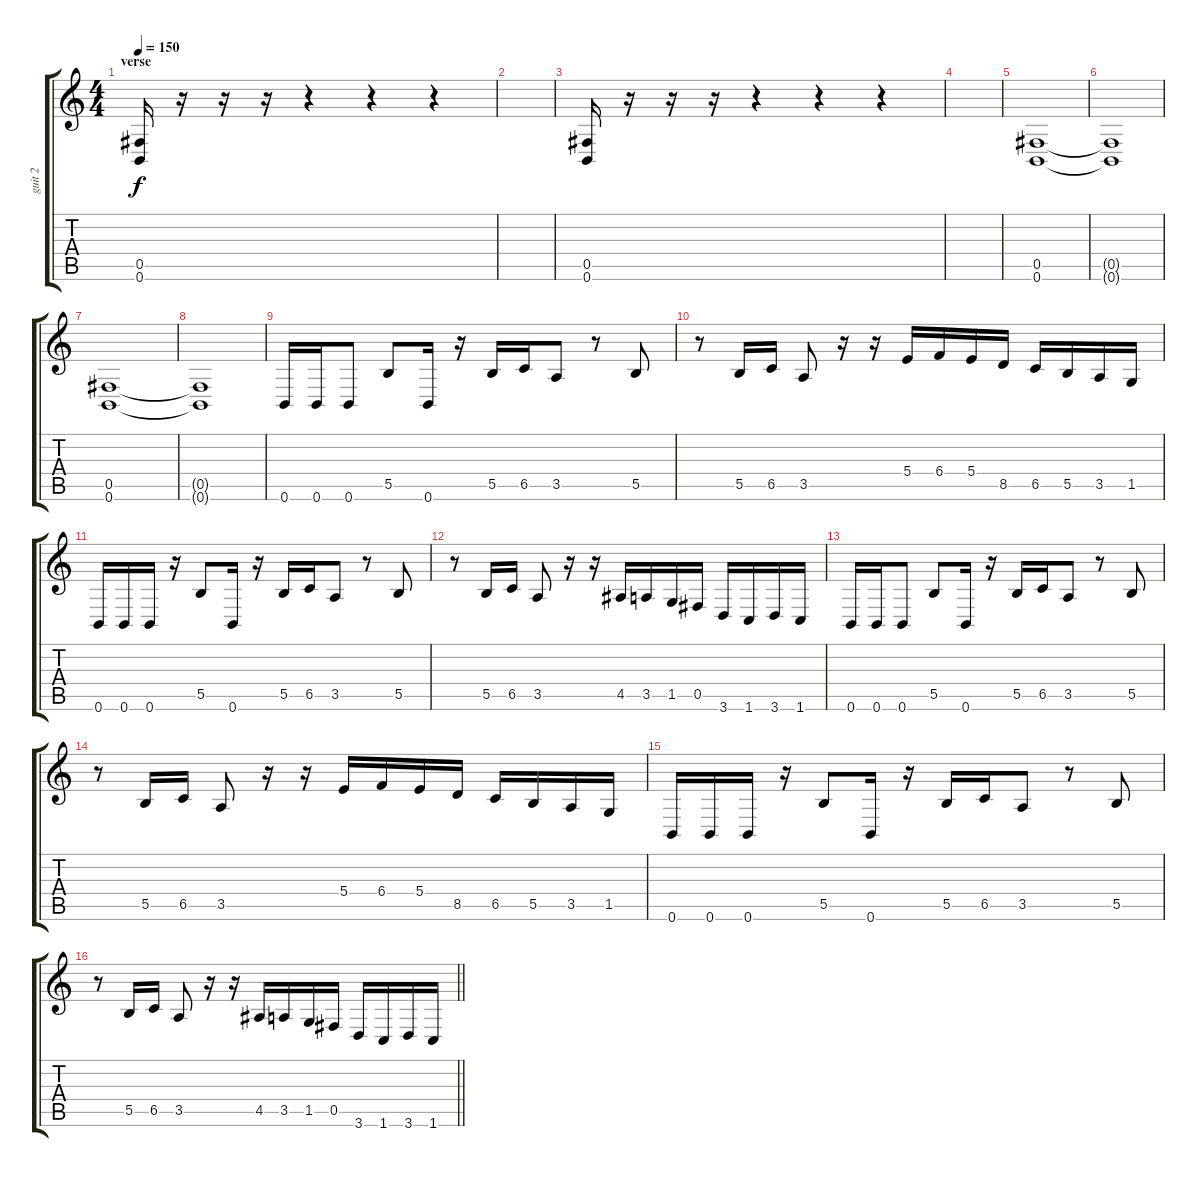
\track ("guit 2" "guit 2") {instrument distortionguitar}
\staff {score tabs}
\tuning (Db4 Ab3 E3 B2 Gb2 B1) {hide}
\ts (4 4)
\section ("" "verse")
\tempo 150
\clef g2
\ks c
(0.5 0.6).16{dy f} r.16 r.16 r.16 r.4 r.4 r.4 |
|
(0.5 0.6).16 r.16 r.16 r.16 r.4 r.4 r.4 |
|
(0.5 0.6).1 |
(0.5{t} 0.6{t}).1 |
(0.5 0.6).1 |
(0.5{t} 0.6{t}).1 |
0.6.16 0.6.16 0.6.8 5.5.8 0.6.16 r.16 5.5.16 6.5.16 3.5.8 r.8 5.5.8 |
r.8 5.5.16 6.5.16 3.5.8 r.16 r.16 5.4.16 6.4.16 5.4.16 8.5.16 6.5.16 5.5.16 3.5.16 1.5.16 |
0.6.16 0.6.16 0.6.16 r.16 5.5.8 0.6.16 r.16 5.5.16 6.5.16 3.5.8 r.8 5.5.8 |
r.8 5.5.16 6.5.16 3.5.8 r.16 r.16 4.5.16 3.5.16 1.5.16 0.5.16 3.6.16 1.6.16 3.6.16 1.6.16 |
0.6.16 0.6.16 0.6.8 5.5.8 0.6.16 r.16 5.5.16 6.5.16 3.5.8 r.8 5.5.8 |
r.8 5.5.16 6.5.16 3.5.8 r.16 r.16 5.4.16 6.4.16 5.4.16 8.5.16 6.5.16 5.5.16 3.5.16 1.5.16 |
0.6.16 0.6.16 0.6.16 r.16 5.5.8 0.6.16 r.16 5.5.16 6.5.16 3.5.8 r.8 5.5.8 |
\barLineRight lightlight
r.8 5.5.16 6.5.16 3.5.8 r.16 r.16 4.5.16 3.5.16 1.5.16 0.5.16 3.6.16 1.6.16 3.6.16 1.6.16
